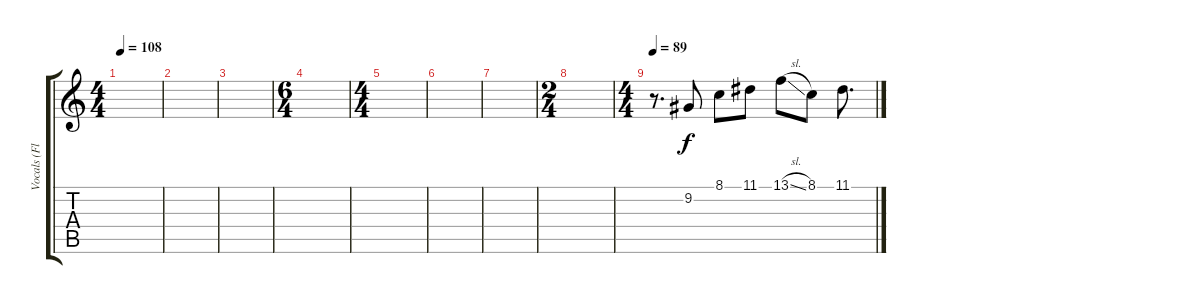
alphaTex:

\track ("Vocals (Flea)" "Vocals (Fl") {instrument oboe}
\staff {score tabs}
\tuning (E4 B3 G3 D3 A2 E2) {hide}
\ts (4 4)
\tempo 108
\clef g2
\ks c
|
|
|
\ts (6 4)
|
\ts (4 4)
|
|
|
\ts (2 4)
|
\ts (4 4)
\tempo 89
r.8{d} 9.2.8 8.1.8 11.1.8 13.1{sl}.8 8.1.8 11.1.8{d}
